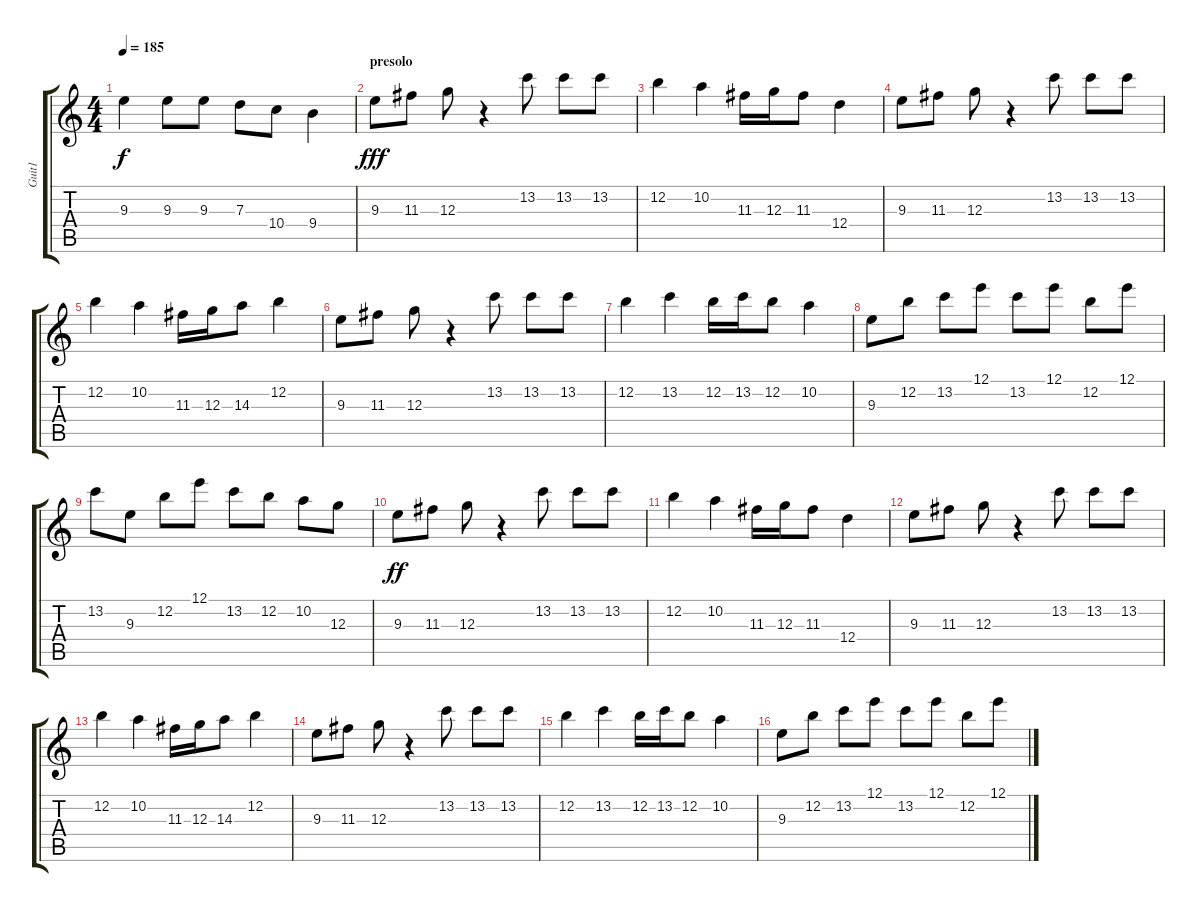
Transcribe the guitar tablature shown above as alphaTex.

\track ("Guit1" "Guit1") {instrument acousticguitarsteel}
\staff {score tabs}
\tuning (E4 B3 G3 D3 A2 E2) {hide}
\ts (4 4)
\tempo 185
\clef g2
\ks c
9.3.4{dy f} 9.3.8 9.3.8 7.3.8 10.4.8 9.4.4 |
\section ("" "presolo")
9.3.8{dy fff volume 11 instrument overdrivenguitar} 11.3.8 12.3.8 r.4 13.2.8 13.2.8 13.2.8 |
12.2.4 10.2.4 11.3.16 12.3.16 11.3.8 12.4.4 |
9.3.8 11.3.8 12.3.8 r.4 13.2.8 13.2.8 13.2.8 |
12.2.4 10.2.4 11.3.16 12.3.16 14.3.8 12.2.4 |
9.3.8 11.3.8 12.3.8 r.4 13.2.8 13.2.8 13.2.8 |
12.2.4 13.2.4 12.2.16 13.2.16 12.2.8 10.2.4 |
9.3.8 12.2.8 13.2.8 12.1.8 13.2.8 12.1.8 12.2.8 12.1.8 |
13.2.8 9.3.8 12.2.8 12.1.8 13.2.8 12.2.8 10.2.8 12.3.8 |
9.3.8{dy ff} 11.3.8 12.3.8 r.4 13.2.8 13.2.8 13.2.8 |
12.2.4 10.2.4 11.3.16 12.3.16 11.3.8 12.4.4 |
9.3.8 11.3.8 12.3.8 r.4 13.2.8 13.2.8 13.2.8 |
12.2.4 10.2.4 11.3.16 12.3.16 14.3.8 12.2.4 |
9.3.8 11.3.8 12.3.8 r.4 13.2.8 13.2.8 13.2.8 |
12.2.4 13.2.4 12.2.16 13.2.16 12.2.8 10.2.4 |
9.3.8 12.2.8 13.2.8 12.1.8 13.2.8 12.1.8 12.2.8 12.1.8
